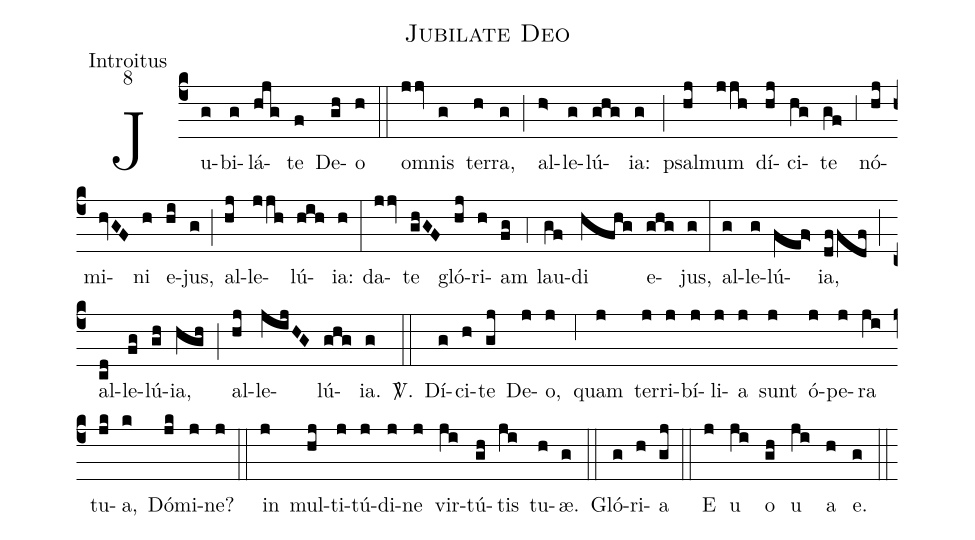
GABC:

name:Jubilate Deo;
office-part:Introitus;
mode:8;
%%
(c4) Ju(g)bi(g)lá(hjg)te(f) De(gh)o(h) (::) o(jjv)mnis(g) ter(h)ra,(g) (;) al(h>)le(g)lú(ghg)ia:(g) (;) psal(hj)mum(jjh) dí(hj)ci(hg)te(gf) (;3) nó(hj)mi(hvGF)ni(h) e(hi)jus,(g) (;) al(hj)le(jjh)lú(hih)ia:(h) (:) da(jjv)te(ghGF) gló(hj)ri(h)am(fg) (;4) lau(gf)di(hfhg) e(ghg)jus,(g) (:) al(g)le(g)lú(fef>)ia,(dffdf) (;) al(cd)le(fg)lú(gh)ia,(hgh) (;) al(hj)le(jijHG)lú(ghg)ia.(g) <sp>V/</sp>.(::) Dí(g)ci(h)te(gj) De(j)o,(j) (;6) quam(j) ter(j)ri(j)bí(j)li(j)a(j) sunt(j) ó(j)pe(j)ra(ji) tu(jk)a,(k) Dó(jk)mi(j)ne?(j) (::) in(j) mul(hj)ti(j)tú(j)di(j)ne(j) vir(ji)tú(gh)tis(ji) tu(h)æ.(g) (::) Gló(g)ri(h)a(gj) (::) E(j) u(ji) o(gh) u(ji) a(h) e.(g) (::)
